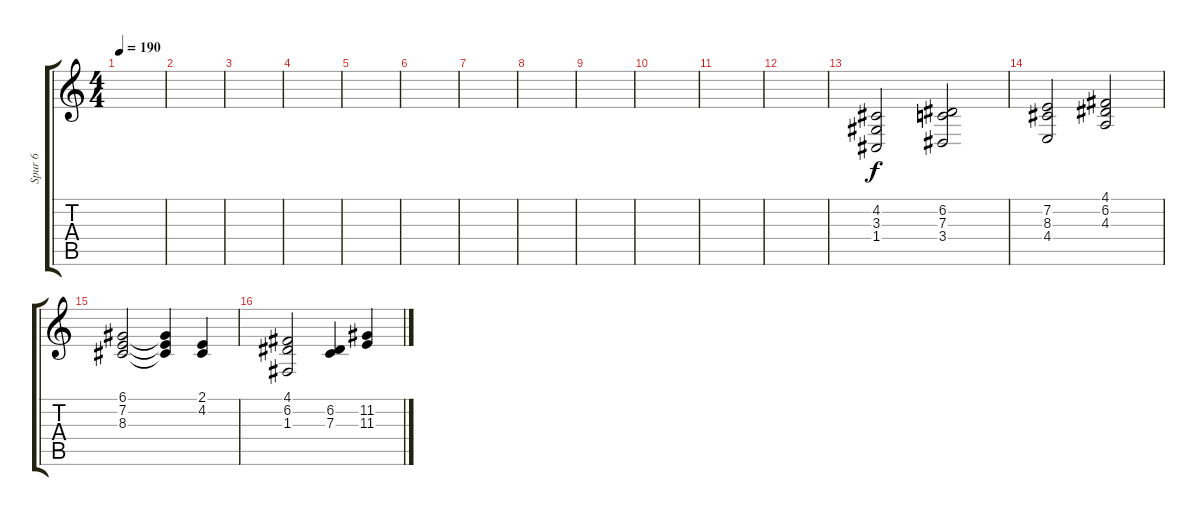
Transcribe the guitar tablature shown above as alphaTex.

\track ("Spur 6" "Spur 6") {instrument choiraahs}
\staff {score tabs}
\tuning (D4 A3 F3 C3 G2 D2) {hide}
\ts (4 4)
\tempo 190
\clef g2
\ks c
|
|
|
|
|
|
|
|
|
|
|
|
(4.2 3.3 1.4).2{dy f} (6.2 7.3 3.4).2 |
(7.2 8.3 4.4).2 (4.1 6.2 4.3).2 |
(6.1 7.2 8.3).2 (6.1{t} 7.2{t} 8.3{t}).4 (2.1 4.2).4 |
(4.1 6.2 1.3).2 (6.2 7.3).4 (11.2 11.3).4
